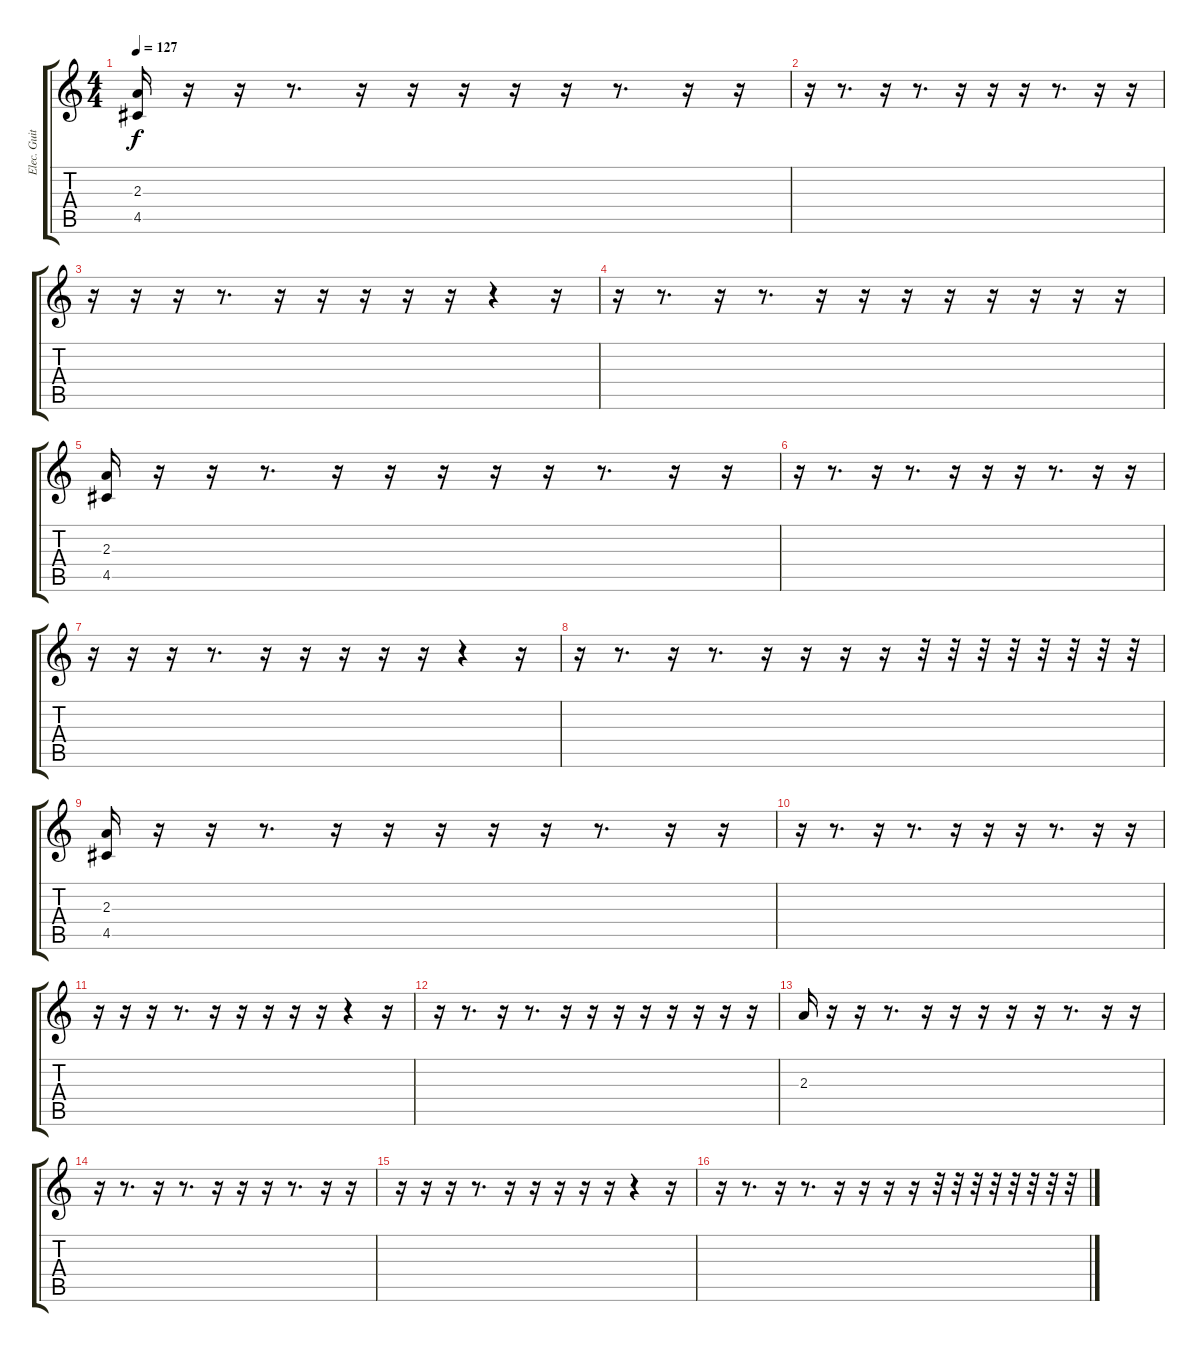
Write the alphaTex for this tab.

\track ("Elec. Guitar 2/3" "Elec. Guit") {instrument electricguitarmuted}
\staff {score tabs}
\tuning (E4 B3 G3 D3 A2 E2) {hide}
\ts (4 4)
\tempo 127
\clef g2
\ks c
(2.3 4.5).16{dy f} r.16 r.16 r.8{d} r.16 r.16 r.16 r.16 r.16 r.8{d} r.16 r.16 |
r.16 r.8{d} r.16 r.8{d} r.16 r.16 r.16 r.8{d} r.16 r.16 |
r.16 r.16 r.16 r.8{d} r.16 r.16 r.16 r.16 r.16 r.4 r.16 |
r.16 r.8{d} r.16 r.8{d} r.16 r.16 r.16 r.16 r.16 r.16 r.16 r.16 |
(2.3 4.5).16 r.16 r.16 r.8{d} r.16 r.16 r.16 r.16 r.16 r.8{d} r.16 r.16 |
r.16 r.8{d} r.16 r.8{d} r.16 r.16 r.16 r.8{d} r.16 r.16 |
r.16 r.16 r.16 r.8{d} r.16 r.16 r.16 r.16 r.16 r.4 r.16 |
r.16 r.8{d} r.16 r.8{d} r.16 r.16 r.16 r.16 r.32 r.32 r.32 r.32 r.32 r.32 r.32 r.32 |
(2.3 4.5).16 r.16 r.16 r.8{d} r.16 r.16 r.16 r.16 r.16 r.8{d} r.16 r.16 |
r.16 r.8{d} r.16 r.8{d} r.16 r.16 r.16 r.8{d} r.16 r.16 |
r.16 r.16 r.16 r.8{d} r.16 r.16 r.16 r.16 r.16 r.4 r.16 |
r.16 r.8{d} r.16 r.8{d} r.16 r.16 r.16 r.16 r.16 r.16 r.16 r.16 |
2.3.16 r.16 r.16 r.8{d} r.16 r.16 r.16 r.16 r.16 r.8{d} r.16 r.16 |
r.16 r.8{d} r.16 r.8{d} r.16 r.16 r.16 r.8{d} r.16 r.16 |
r.16 r.16 r.16 r.8{d} r.16 r.16 r.16 r.16 r.16 r.4 r.16 |
r.16 r.8{d} r.16 r.8{d} r.16 r.16 r.16 r.16 r.32 r.32 r.32 r.32 r.32 r.32 r.32 r.32
